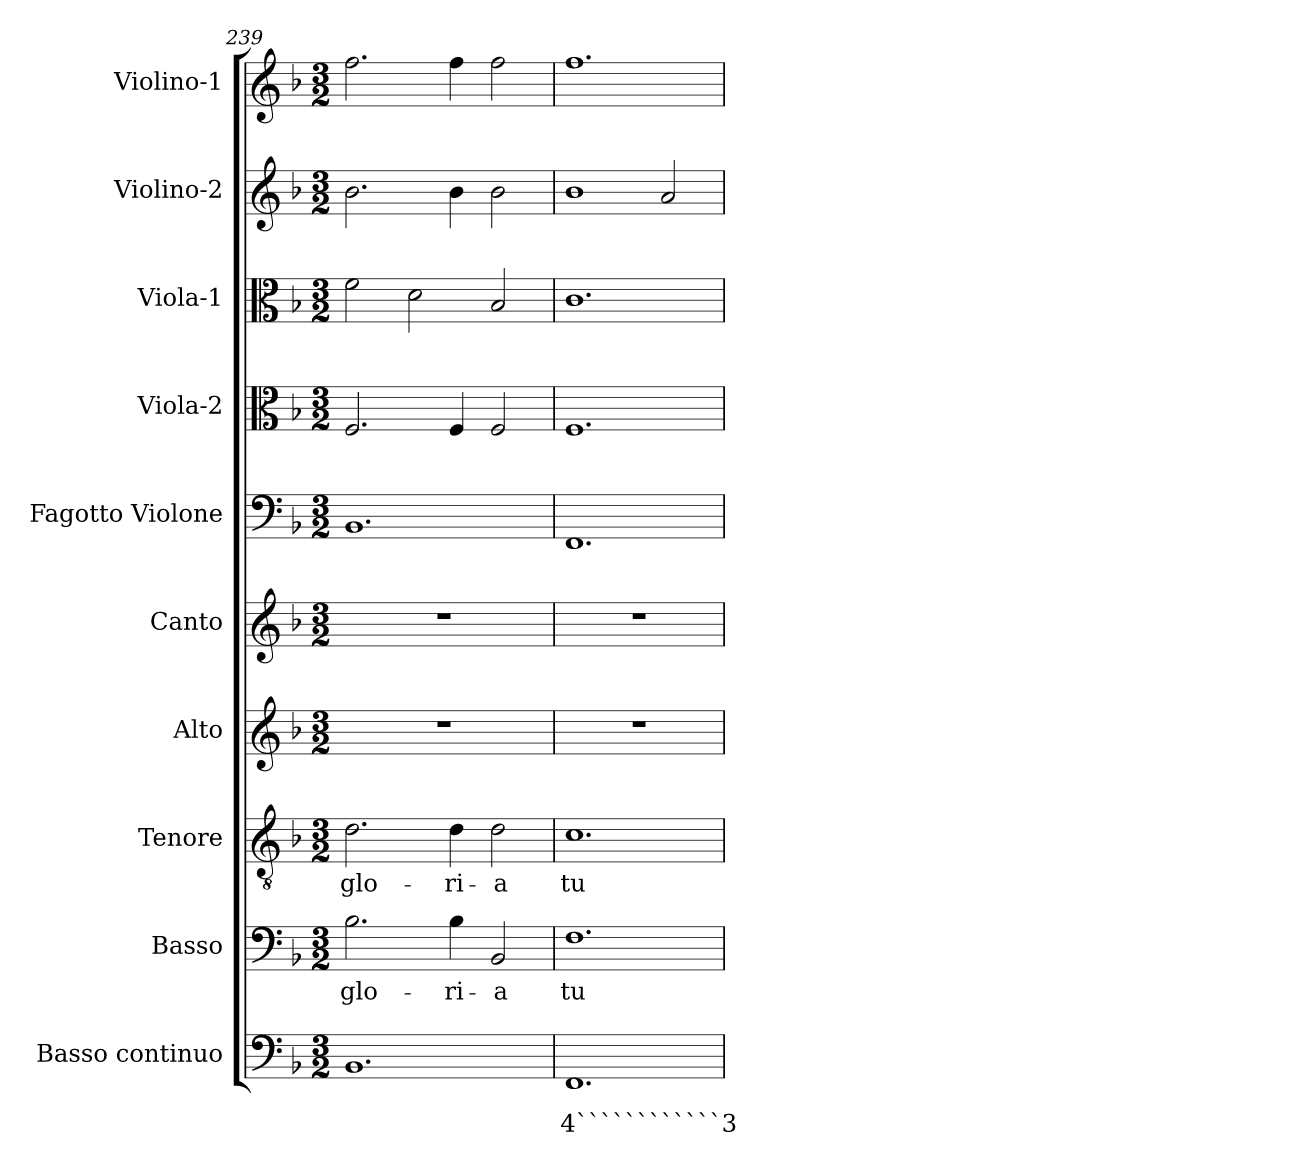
**kern	**text	**text	**kern	**text	**kern	**text	**kern	**kern	**kern	**kern	**kern	**kern	**kern
*part10	*part10	*part10	*part9	*part9	*part8	*part8	*part7	*part6	*part5	*part4	*part3	*part2	*part1
*staff10	*staff10	*staff10	*staff9	*staff9	*staff8	*staff8	*staff7	*staff6	*staff5	*staff4	*staff3	*staff2	*staff1
*I"Basso continuo	*	*	*I"Basso	*	*I"Tenore	*	*I"Alto	*I"Canto	*I"Fagotto Violone	*I"Viola-2	*I"Viola-1	*I"Violino-2	*I"Violino-1
*clefF4	*	*	*clefF4	*	*clefGv2	*	*clefG2	*clefG2	*clefF4	*clefC3	*clefC3	*clefG2	*clefG2
*k[b-]	*	*	*k[b-]	*	*k[b-]	*	*k[b-]	*k[b-]	*k[b-]	*k[b-]	*k[b-]	*k[b-]	*k[b-]
*F:	*	*	*F:	*	*F:	*	*F:	*F:	*F:	*F:	*F:	*F:	*F:
*M3/2	*	*	*M3/2	*	*M3/2	*	*M3/2	*M3/2	*M3/2	*M3/2	*M3/2	*M3/2	*M3/2
=239	=239	=239	=239	=239	=239	=239	=239	=239	=239	=239	=239	=239	=239
!	!	!	!	!LO:LY:b	!	!	!	!	!	!	!	!	!
!	!	!	!	!	!	!LO:LY:b	!	!	!	!	!	!	!
1.BB-	.	.	2.B-\	glo-	2.d\	glo-	1.r	1.r	1.BB-	2.F/	2f\	2.b-\	2.ff\
.	.	.	.	.	.	.	.	.	.	.	2d\	.	.
!	!	!	!	!LO:LY:b	!	!	!	!	!	!	!	!	!
!	!	!	!	!	!	!LO:LY:b	!	!	!	!	!	!	!
.	.	.	4B-\	-ri-	4d\	-ri-	.	.	.	4F/	.	4b-\	4ff\
!	!	!	!	!LO:LY:b	!	!	!	!	!	!	!	!	!
!	!	!	!	!	!	!LO:LY:b	!	!	!	!	!	!	!
.	.	.	2BB-/	-a	2d\	-a	.	.	.	2F/	2B-/	2b-\	2ff\
=240	=240	=240	=240	=240	=240	=240	=240	=240	=240	=240	=240	=240	=240
!	!	!LO:LY:b	!	!	!	!	!	!	!	!	!	!	!
!	!	!	!	!LO:LY:b	!	!	!	!	!	!	!	!	!
!	!	!	!	!	!	!LO:LY:b	!	!	!	!	!	!	!
1.FF	.	4````````````3	1.F	tu-	1.c	tu-	1.r	1.r	1.FF	1.F	1.c	1b-	1.ff
.	.	.	.	.	.	.	.	.	.	.	.	2a/	.
=	=	=	=	=	=	=	=	=	=	=	=	=	=
*-	*-	*-	*-	*-	*-	*-	*-	*-	*-	*-	*-	*-	*-
